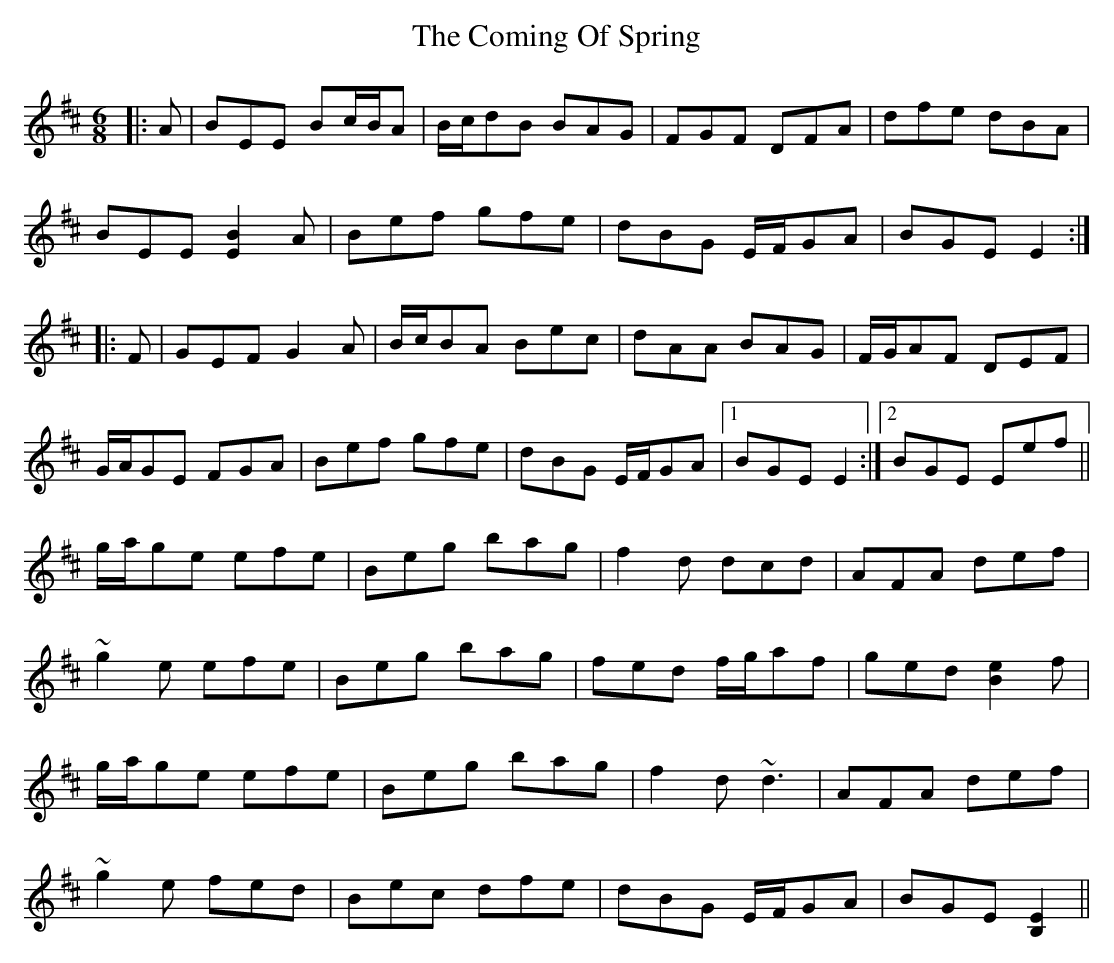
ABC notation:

X:1
T: The Coming Of Spring
M: 6/8
L: 1/8
K: Edor
|:A|BEE Bc/B/A|B/c/dB BAG|FGF DFA|dfe dBA|
BEE [B2E2] A|Bef gfe|dBG E/F/GA|BGE E2:|
|:F|GEF G2 A|B/c/BA Bec|dAA BAG|F/G/AF DEF|
G/A/GE FGA|Bef gfe|dBG E/F/GA|1 BGE E2:|2 BGE Eef||
g/a/ge efe|Beg bag|f2 d dcd|AFA def|
~g2 e efe|Beg bag|fed f/g/af|ged [B2e2] f|
g/a/ge efe|Beg bag|f2 d ~d3|AFA def|
~g2 e fed|Bec dfe|dBG E/F/GA|BGE [B,2E2]||
